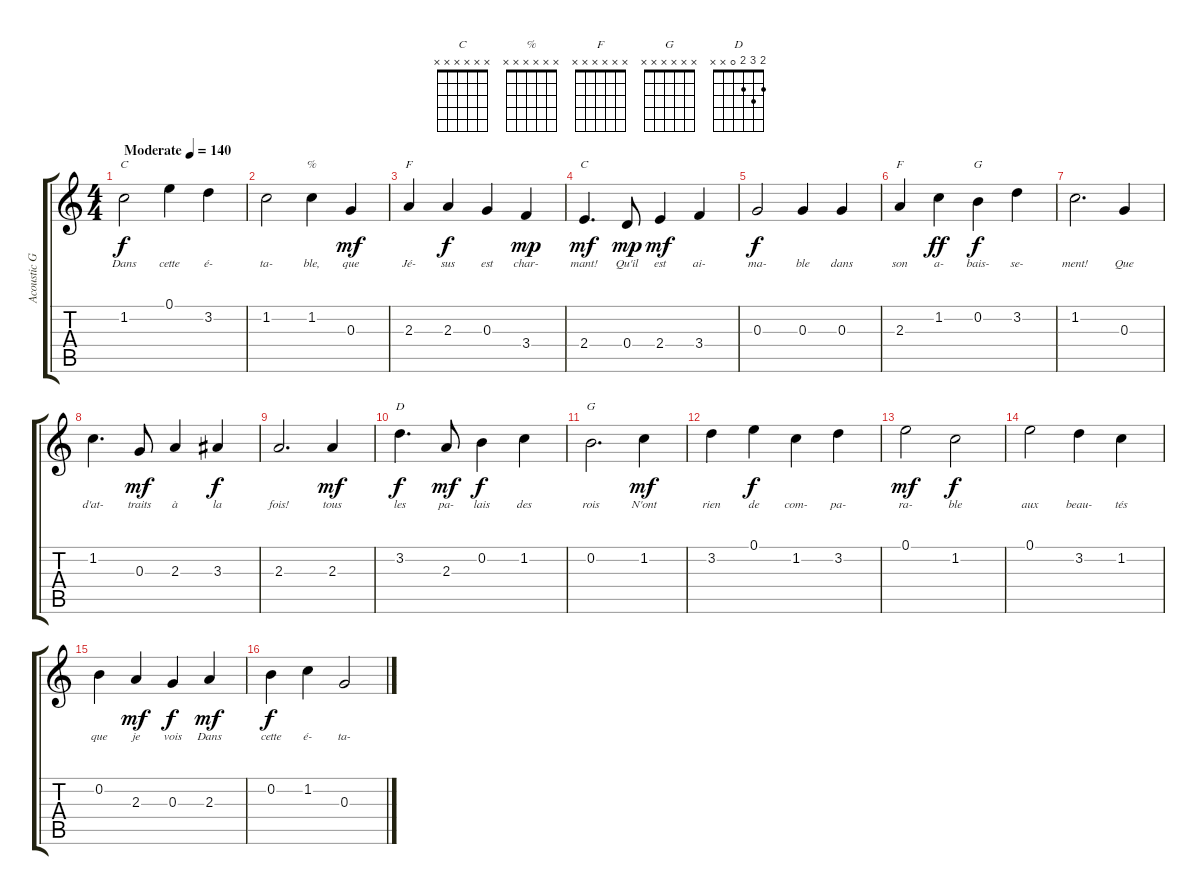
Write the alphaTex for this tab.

\track ("Acoustic Guitar (nylon)" "Acoustic G") {instrument acousticguitarnylon}
\staff {score tabs}
\tuning (E4 B3 G3 D3 A2 E2) {hide}
\chord ("C" 0 1 0 2 3 x)
\chord ("%" x x x x x x)
\chord ("F" 1 1 2 3 x x) {barre 1}
\chord ("C" x x x x x x)
\chord ("F" x x x x x x)
\chord ("G" 3 0 0 0 2 3)
\chord ("D" 2 3 2 0 x x)
\chord ("G" x x x x x x)
\ts (4 4)
\tempo (140 "Moderate")
\clef g2
\ks c
1.2.2{ch "C" lyrics (0 "Dans") lyrics (1 "") lyrics (2 "") lyrics (3 "") lyrics (4 "") dy f instrument acousticguitarnylon} 0.1.4{lyrics (0 "cette") lyrics (1 "") lyrics (2 "") lyrics (3 "") lyrics (4 "")} 3.2.4{lyrics (0 "é-") lyrics (1 "") lyrics (2 "") lyrics (3 "") lyrics (4 "")} |
1.2.2{lyrics (0 "ta-") lyrics (1 "") lyrics (2 "") lyrics (3 "") lyrics (4 "")} 1.2.4{ch "%" lyrics (0 "ble,") lyrics (1 "") lyrics (2 "") lyrics (3 "") lyrics (4 "")} 0.3.4{lyrics (0 "que") lyrics (1 "") lyrics (2 "") lyrics (3 "") lyrics (4 "") dy mf} |
2.3.4{ch "F" lyrics (0 "Jé-") lyrics (1 "") lyrics (2 "") lyrics (3 "") lyrics (4 "")} 2.3.4{lyrics (0 "sus") lyrics (1 "") lyrics (2 "") lyrics (3 "") lyrics (4 "") dy f} 0.3.4{lyrics (0 "est") lyrics (1 "") lyrics (2 "") lyrics (3 "") lyrics (4 "")} 3.4.4{lyrics (0 "char-") lyrics (1 "") lyrics (2 "") lyrics (3 "") lyrics (4 "") dy mp} |
2.4.4{d ch "C" lyrics (0 "mant!") lyrics (1 "") lyrics (2 "") lyrics (3 "") lyrics (4 "") dy mf} 0.4.8{lyrics (0 "Qu'il") lyrics (1 "") lyrics (2 "") lyrics (3 "") lyrics (4 "") dy mp} 2.4.4{lyrics (0 "est") lyrics (1 "") lyrics (2 "") lyrics (3 "") lyrics (4 "") dy mf} 3.4.4{lyrics (0 "ai-") lyrics (1 "") lyrics (2 "") lyrics (3 "") lyrics (4 "")} |
0.3.2{lyrics (0 "ma-") lyrics (1 "") lyrics (2 "") lyrics (3 "") lyrics (4 "") dy f} 0.3.4{lyrics (0 "ble") lyrics (1 "") lyrics (2 "") lyrics (3 "") lyrics (4 "")} 0.3.4{lyrics (0 "dans") lyrics (1 "") lyrics (2 "") lyrics (3 "") lyrics (4 "")} |
2.3.4{ch "F" lyrics (0 "son") lyrics (1 "") lyrics (2 "") lyrics (3 "") lyrics (4 "")} 1.2.4{lyrics (0 "a-") lyrics (1 "") lyrics (2 "") lyrics (3 "") lyrics (4 "") dy ff} 0.2.4{ch "G" lyrics (0 "bais-") lyrics (1 "") lyrics (2 "") lyrics (3 "") lyrics (4 "") dy f} 3.2.4{lyrics (0 "se-") lyrics (1 "") lyrics (2 "") lyrics (3 "") lyrics (4 "")} |
1.2.2{d lyrics (0 "ment!") lyrics (1 "") lyrics (2 "") lyrics (3 "") lyrics (4 "")} 0.3.4{lyrics (0 "Que") lyrics (1 "") lyrics (2 "") lyrics (3 "") lyrics (4 "")} |
1.2.4{d lyrics (0 "d'at-") lyrics (1 "") lyrics (2 "") lyrics (3 "") lyrics (4 "")} 0.3.8{lyrics (0 "traits") lyrics (1 "") lyrics (2 "") lyrics (3 "") lyrics (4 "") dy mf} 2.3.4{lyrics (0 "à") lyrics (1 "") lyrics (2 "") lyrics (3 "") lyrics (4 "")} 3.3.4{lyrics (0 "la") lyrics (1 "") lyrics (2 "") lyrics (3 "") lyrics (4 "") dy f} |
2.3.2{d lyrics (0 "fois!") lyrics (1 "") lyrics (2 "") lyrics (3 "") lyrics (4 "")} 2.3.4{lyrics (0 "tous") lyrics (1 "") lyrics (2 "") lyrics (3 "") lyrics (4 "") dy mf} |
3.2.4{d ch "D" lyrics (0 "les") lyrics (1 "") lyrics (2 "") lyrics (3 "") lyrics (4 "") dy f} 2.3.8{lyrics (0 "pa-") lyrics (1 "") lyrics (2 "") lyrics (3 "") lyrics (4 "") dy mf} 0.2.4{lyrics (0 "lais") lyrics (1 "") lyrics (2 "") lyrics (3 "") lyrics (4 "") dy f} 1.2.4{lyrics (0 "des") lyrics (1 "") lyrics (2 "") lyrics (3 "") lyrics (4 "")} |
0.2.2{d ch "G" lyrics (0 "rois") lyrics (1 "") lyrics (2 "") lyrics (3 "") lyrics (4 "")} 1.2.4{lyrics (0 "N'ont") lyrics (1 "") lyrics (2 "") lyrics (3 "") lyrics (4 "") dy mf} |
3.2.4{lyrics (0 "rien") lyrics (1 "") lyrics (2 "") lyrics (3 "") lyrics (4 "")} 0.1.4{lyrics (0 "de") lyrics (1 "") lyrics (2 "") lyrics (3 "") lyrics (4 "") dy f} 1.2.4{lyrics (0 "com-") lyrics (1 "") lyrics (2 "") lyrics (3 "") lyrics (4 "")} 3.2.4{lyrics (0 "pa-") lyrics (1 "") lyrics (2 "") lyrics (3 "") lyrics (4 "")} |
0.1.2{lyrics (0 "ra-") lyrics (1 "") lyrics (2 "") lyrics (3 "") lyrics (4 "") dy mf} 1.2.2{lyrics (0 "ble") lyrics (1 "") lyrics (2 "") lyrics (3 "") lyrics (4 "") dy f} |
0.1.2{lyrics (0 "aux") lyrics (1 "") lyrics (2 "") lyrics (3 "") lyrics (4 "")} 3.2.4{lyrics (0 "beau-") lyrics (1 "") lyrics (2 "") lyrics (3 "") lyrics (4 "")} 1.2.4{lyrics (0 "tés") lyrics (1 "") lyrics (2 "") lyrics (3 "") lyrics (4 "")} |
0.2.4{lyrics (0 "que") lyrics (1 "") lyrics (2 "") lyrics (3 "") lyrics (4 "")} 2.3.4{lyrics (0 "je") lyrics (1 "") lyrics (2 "") lyrics (3 "") lyrics (4 "") dy mf} 0.3.4{lyrics (0 "vois") lyrics (1 "") lyrics (2 "") lyrics (3 "") lyrics (4 "") dy f} 2.3.4{lyrics (0 "Dans") lyrics (1 "") lyrics (2 "") lyrics (3 "") lyrics (4 "") dy mf} |
0.2.4{lyrics (0 "cette") lyrics (1 "") lyrics (2 "") lyrics (3 "") lyrics (4 "") dy f} 1.2.4{lyrics (0 "é-") lyrics (1 "") lyrics (2 "") lyrics (3 "") lyrics (4 "")} 0.3.2{lyrics (0 "ta-") lyrics (1 "") lyrics (2 "") lyrics (3 "") lyrics (4 "")}
